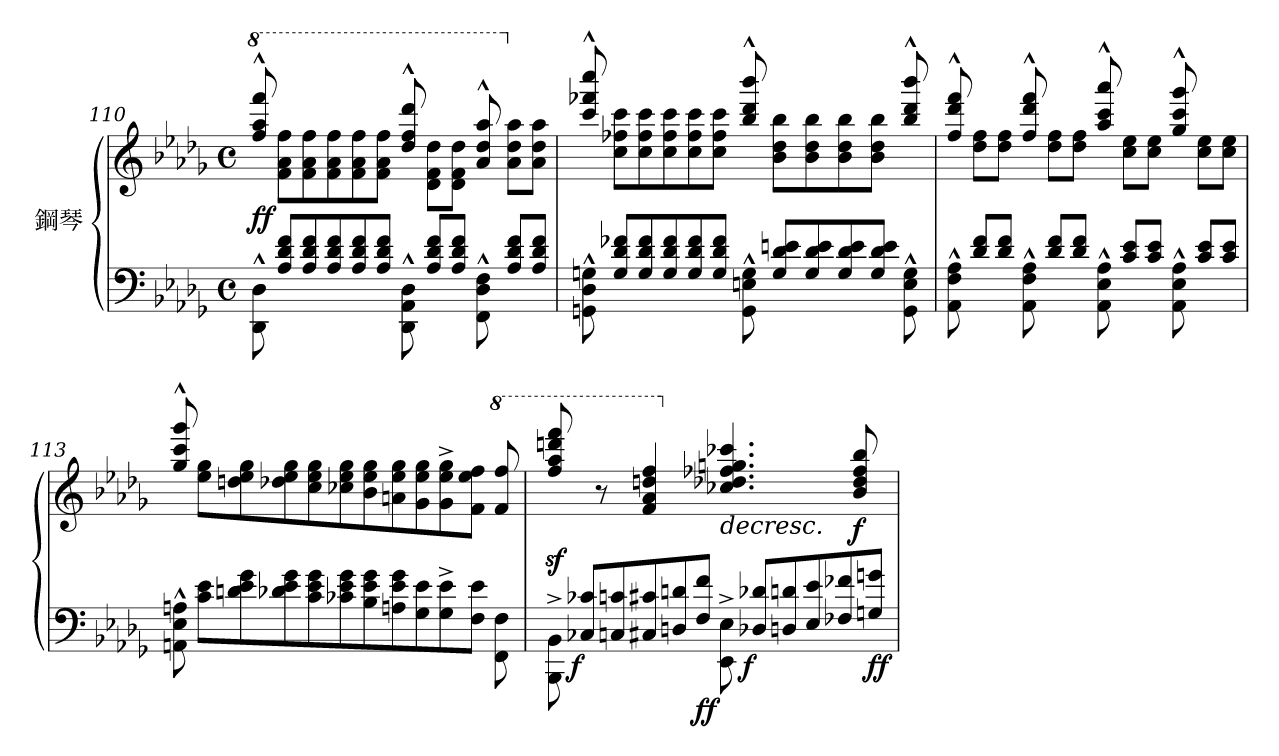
**kern	**kern	**dynam
*part1	*part1	*part1
*staff2	*staff1	*staff1/2
*I"鋼琴	*	*
!!LO:LB:g=z
*clefF4	*clefG2	*
*k[b-e-a-d-g-]	*k[b-e-a-d-g-]	*
*M4/4	*M4/4	*
*met(c)	*met(c)	*
*Xtuplet	*	*
*	*8va	*
*	*Xtuplet	*
=110	=110	=110
!	!	!LO:DY:b
12DD-\^^ 12D-\^^	12fff/^^ 12aaa-/^^ 12ffff/^^	ff
12A-/ 12d-/ 12f/L	12ff\ 12aa-\ 12fff\L	.
12A-/ 12d-/ 12f/	12ff\ 12aa-\ 12fff\	.
12A-/ 12d-/ 12f/	12ff\ 12aa-\ 12fff\	.
12A-/ 12d-/ 12f/	12ff\ 12aa-\ 12fff\	.
12A-/ 12d-/ 12f/J	12ff\ 12aa-\ 12fff\J	.
12DD-\^^ 12AA-\^^ 12D-\^^	12ddd-/^^ 12fff/^^ 12dddd-/^^	.
12A-/ 12d-/ 12f/L	12dd-\ 12ff\ 12ddd-\L	.
12A-/ 12d-/ 12f/J	12dd-\ 12ff\ 12ddd-\J	.
12FF\^^ 12D-\^^ 12F\^^	12aa-/^^ 12ddd-/^^ 12aaa-/^^	.
*	*X8va	*
12A-/ 12d-/ 12f/L	12a-\ 12dd-\ 12aa-\L	.
12A-/ 12d-/ 12f/J	12a-\ 12dd-\ 12aa-\J	.
=111	=111	=111
12GGn\^^ 12D-\^^ 12Gn\^^	12ccc/^^ 12fff-X/^^ 12cccc/^^	.
12G/ 12d-/ 12f-X/L	12cc\ 12ff-X\ 12ccc\L	.
12G/ 12d-/ 12f-/	12cc\ 12ff-\ 12ccc\	.
12G/ 12d-/ 12f-/	12cc\ 12ff-\ 12ccc\	.
12G/ 12d-/ 12f-/	12cc\ 12ff-\ 12ccc\	.
12G/ 12d-/ 12f-/J	12cc\ 12ff-\ 12ccc\J	.
12GG\^^ 12En\^^ 12G\^^	12bb-/^^ 12ddd-/^^ 12bbb-/^^	.
12G/ 12d-/ 12en/L	12b-\ 12dd-\ 12bb-\L	.
12G/ 12d-/ 12e/	12b-\ 12dd-\ 12bb-\	.
12G/ 12d-/ 12e/	12b-\ 12dd-\ 12bb-\	.
12G/ 12d-/ 12e/J	12b-\ 12dd-\ 12bb-\J	.
12GG\^^ 12E\^^ 12G\^^	12bb-/^^ 12ddd-/^^ 12bbb-/^^	.
=112	=112	=112
12AA-\^^ 12F\^^ 12A-\^^	12ff/^^ 12ddd-/^^ 12fff/^^	.
12d-/ 12f/L	12dd-\ 12ff\L	.
12d-/ 12f/J	12dd-\ 12ff\J	.
12AA-\^^ 12F\^^ 12A-\^^	12ff/^^ 12ddd-/^^ 12fff/^^	.
12d-/ 12f/L	12dd-\ 12ff\L	.
12d-/ 12f/J	12dd-\ 12ff\J	.
12AA-\^^ 12E-\^^ 12A-\^^	12aa-/^^ 12ccc/^^ 12aaa-/^^	.
12c/ 12e-/L	12cc\ 12ee-\L	.
12c/ 12e-/J	12cc\ 12ee-\J	.
12AA-\^^ 12E-\^^ 12A-\^^	12gg-/^^ 12ccc/^^ 12ggg-/^^	.
12c/ 12e-/L	12cc\ 12ee-\L	.
12c/ 12e-/J	12cc\ 12ee-\J	.
!!LO:LB:g=z
=113	=113	=113
*	*MM72	*
12AAn\^^ 12E-\^^ 12An\^^	12gg-/^^ 12ccc/^^ 12ggg-/^^	.
*	*MM96	*
12c\ 12e-\L	12ee-\ 12gg-\L	.
12dn\ 12e-\ 12g-\	12ddn\ 12ee-\ 12gg-\	.
12d-X\ 12e-\ 12g-\	12dd-X\ 12ee-\ 12gg-\	.
12c\ 12e-\ 12g-\	12cc\ 12ee-\ 12gg-\	.
12c-X\ 12e-\ 12g-\	12cc-X\ 12ee-\ 12gg-\	.
12B-\ 12e-\ 12g-\	12b-\ 12ee-\ 12gg-\	.
12An\ 12e-\ 12g-\	12an\ 12ee-\ 12gg-\	.
*	*MM92	*
12G-\ 12e-\	12g-\ 12ee-\ 12gg-\	.
*	*MM88	*
12G-\^ 12e-\^	12g-\^ 12ee-\^ 12gg-\^	.
*	*MM84	*
12F\ 12e-\J	12f\ 12ee-\ 12ff\J	.
*	*8va	*
*	*MM72	*
12FF\ 12F\	12ff/ 12fff/	.
=114	=114	=114
*	*MM104	*
12BBB-\^ 12BB-\^	8fff/z< 8aaa-/z< 8ddddn/z< 8ffff/z<	.
!	!	!LO:DY:b=2
12C-X/ 12c-X/L	.	f
.	8r	.
12Cn/ 12cn/	.	.
12C#X/ 12c#X/	4ff/ 4aa-/ 4dddn/ 4fff/	.
12Dn/ 12dn/	.	.
!	!	!LO:DY:b=2
12F/ 12f/J	.	ff
*	*X8va	*
!	!	!LO:HP:b
12EE-\^ 12E-\^	4.cc-X/ 4.dd-/ 4.ff-X/ 4.ggn/ 4.ccc-X/	>
!	!	!LO:DY:b=2
12D-X/ 12d-X/L	.	f
12Dn/ 12dn/	.	.
12E-/ 12e-/	.	.
12F-X/ 12f-X/	.	.
!	!	!LO:DY:n=1:b
.	8b-/ 8dd-/ 8ff-/ 8bb-/	] f
!	!	!LO:DY:n=2:b=2
12Gn/ 12gn/J	.	ff
=	=	=
*-	*-	*-
